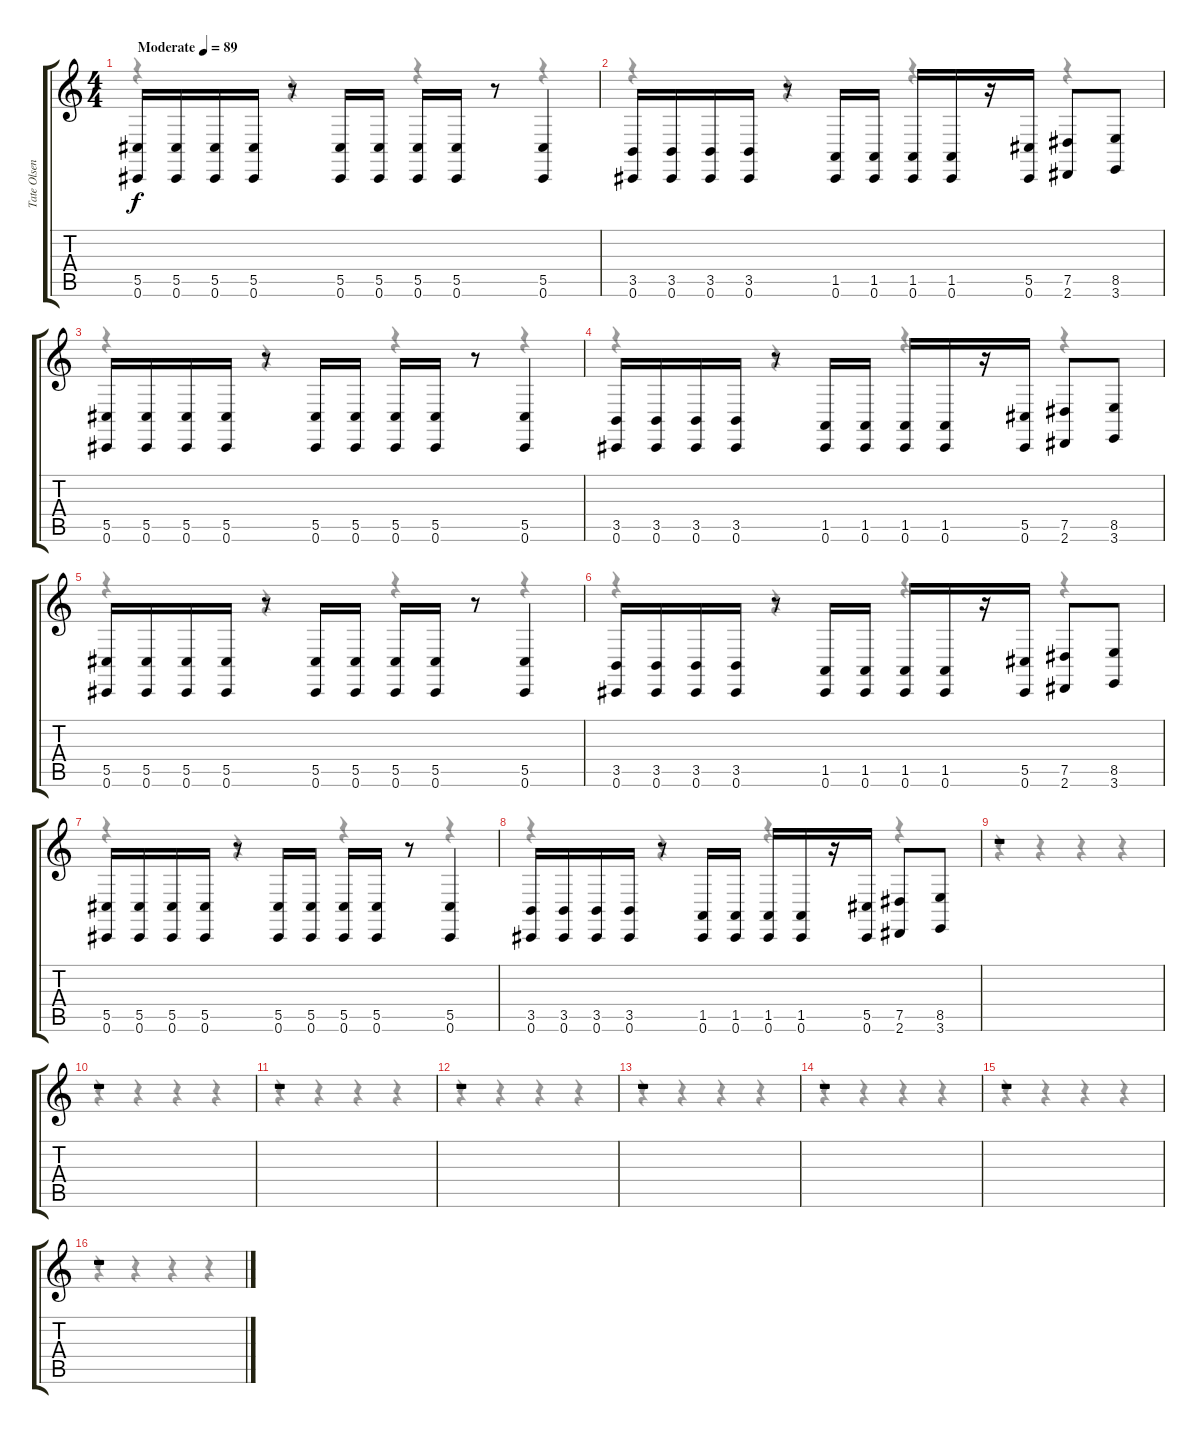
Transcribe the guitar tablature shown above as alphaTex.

\track ("Tate Olsen" "Tate Olsen") {instrument cello}
\staff {score tabs}
\tuning (Eb4 Bb3 Gb3 Db3 Ab2 Db2) {hide}
\voice
\ts (4 4)
\tempo (89 "Moderate")
\clef g2
\ks c
(5.5 0.6).16{dy f instrument cello} (5.5 0.6).16 (5.5 0.6).16 (5.5 0.6).16 r.8 (5.5 0.6).16 (5.5 0.6).16 (5.5 0.6).16 (5.5 0.6).16 r.8 (5.5 0.6).4 |
(3.5 0.6).16 (3.5 0.6).16 (3.5 0.6).16 (3.5 0.6).16 r.8 (1.5 0.6).16 (1.5 0.6).16 (1.5 0.6).16 (1.5 0.6).16 r.16 (5.5 0.6).16 (7.5 2.6).8 (8.5 3.6).8 |
(5.5 0.6).16 (5.5 0.6).16 (5.5 0.6).16 (5.5 0.6).16 r.8 (5.5 0.6).16 (5.5 0.6).16 (5.5 0.6).16 (5.5 0.6).16 r.8 (5.5 0.6).4 |
(3.5 0.6).16 (3.5 0.6).16 (3.5 0.6).16 (3.5 0.6).16 r.8 (1.5 0.6).16 (1.5 0.6).16 (1.5 0.6).16 (1.5 0.6).16 r.16 (5.5 0.6).16 (7.5 2.6).8 (8.5 3.6).8 |
(5.5 0.6).16 (5.5 0.6).16 (5.5 0.6).16 (5.5 0.6).16 r.8 (5.5 0.6).16 (5.5 0.6).16 (5.5 0.6).16 (5.5 0.6).16 r.8 (5.5 0.6).4 |
(3.5 0.6).16 (3.5 0.6).16 (3.5 0.6).16 (3.5 0.6).16 r.8 (1.5 0.6).16 (1.5 0.6).16 (1.5 0.6).16 (1.5 0.6).16 r.16 (5.5 0.6).16 (7.5 2.6).8 (8.5 3.6).8 |
(5.5 0.6).16 (5.5 0.6).16 (5.5 0.6).16 (5.5 0.6).16 r.8 (5.5 0.6).16 (5.5 0.6).16 (5.5 0.6).16 (5.5 0.6).16 r.8 (5.5 0.6).4 |
(3.5 0.6).16 (3.5 0.6).16 (3.5 0.6).16 (3.5 0.6).16 r.8 (1.5 0.6).16 (1.5 0.6).16 (1.5 0.6).16 (1.5 0.6).16 r.16 (5.5 0.6).16 (7.5 2.6).8 (8.5 3.6).8 |
r.1 |
r.1 |
r.1 |
r.1 |
r.1 |
r.1 |
r.1 |
r.1
\voice
\clef g2
\ottava regular
\simile none
\ks c
r.4{dy f} r.4 r.4 r.4 |
r.4 r.4 r.4 r.4 |
r.4 r.4 r.4 r.4 |
r.4 r.4 r.4 r.4 |
r.4 r.4 r.4 r.4 |
r.4 r.4 r.4 r.4 |
r.4 r.4 r.4 r.4 |
r.4 r.4 r.4 r.4 |
r.4 r.4 r.4 r.4 |
r.4 r.4 r.4 r.4 |
r.4 r.4 r.4 r.4 |
r.4 r.4 r.4 r.4 |
r.4 r.4 r.4 r.4 |
r.4 r.4 r.4 r.4 |
r.4 r.4 r.4 r.4 |
r.4 r.4 r.4 r.4
